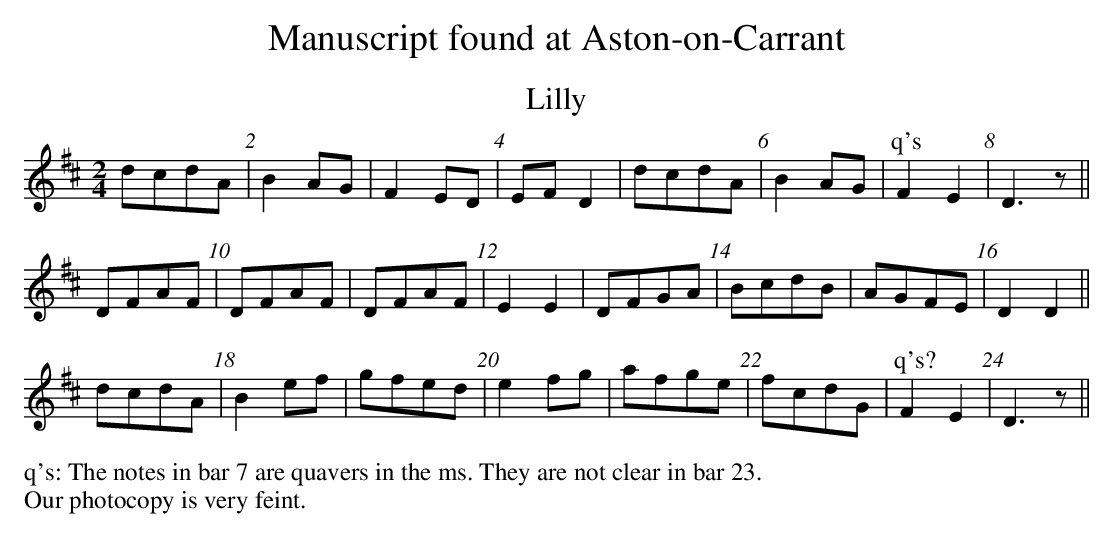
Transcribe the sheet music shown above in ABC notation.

X:1
T:Lilly
M:2/4
L:1/8
K:D
dcdA | B2 AG | F2 ED | EF D2 | dcdA | B2 AG | "^q's"F2 E2 | D3 z ||!
DFAF | DFAF | DFAF | E2 E2 | DFGA | BcdB | AGFE | D2 D2 ||!
dcdA | B2 ef | gfed | e2 fg | afge | fcdG | "^q's?"F2 E2 | D3 z ||
